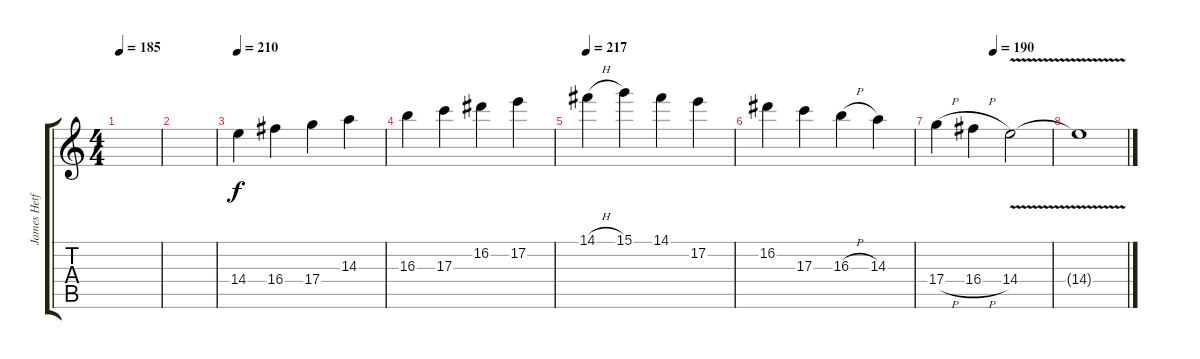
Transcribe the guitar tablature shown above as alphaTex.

\track ("James Hetfield Secondary" "James Hetf") {instrument distortionguitar}
\staff {score tabs}
\tuning (E4 B3 G3 D3 A2 E2) {hide}
\ts (4 4)
\tempo 185
\clef g2
\ks c
|
|
\tempo 210
14.4.4 16.4.4 17.4.4 14.3.4 |
16.3.4 17.3.4 16.2.4 17.2.4 |
\tempo 217
14.1{h}.4 15.1.4 14.1.4 17.2.4 |
16.2.4 17.3.4 16.3{h}.4 14.3.4 |
\tempo (190 0.5)
17.4{h}.4 16.4{h}.4 14.4{v}.2 |
14.4{t}.1
